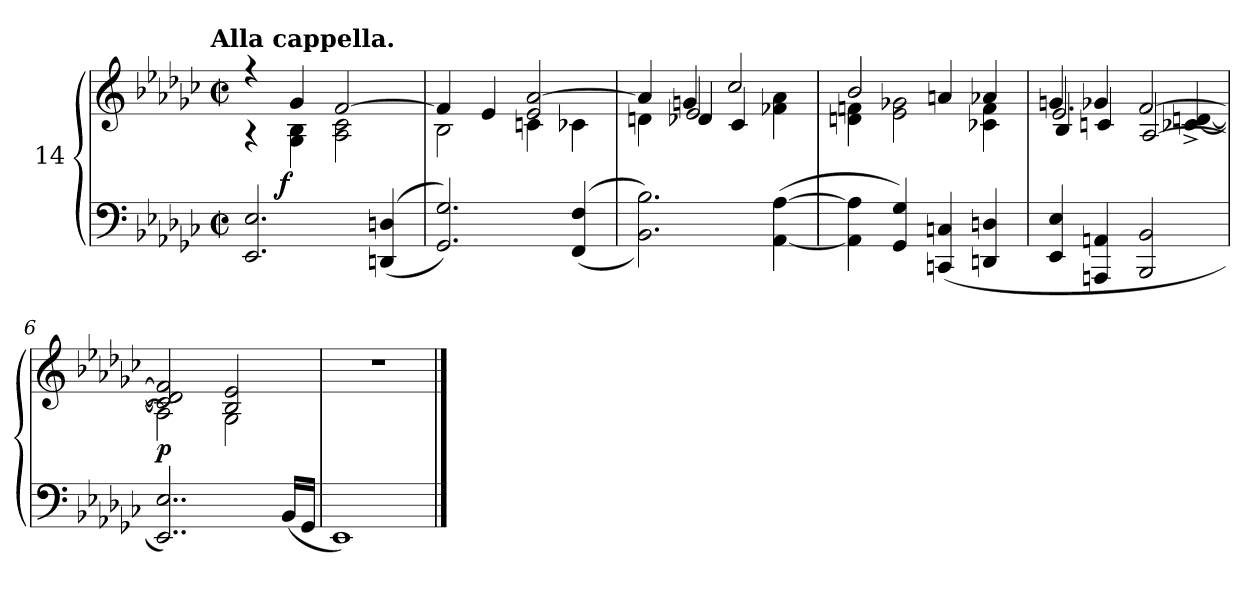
**kern	**kern	**dynam
*part1	*part1	*part1
*staff2	*staff1	*staff1/2
*I"14	*	*
*clefF4	*clefG2	*
*k[b-e-a-d-g-c-]	*k[b-e-a-d-g-c-]	*
*e-:	*e-:	*
!!LO:TX:omd:t=Alla cappella.
*M2/2	*M2/2	*
*met(c|)	*met(c|)	*
*MM120	*MM120	*
=1	=1	=1
*	*^	*
2.EE- 2.E-	4r	4r	.
!	!	!	!LO:DY:rj
.	4g-	4G- 4B-	f
.	[2f	2A- 2c-	.
(<(>4DDn 4Dn	.	.	.
=2	=2	=2	=2
2.GG- 2.G-))	4f]	2B-	.
.	4e-	.	.
.	2e- [2a-	4cn	.
(<(>4FF 4F	.	4c-X	.
=3	=3	=3	=3
*	*	*^	*
2.BB- 2.B-))	4a-]	4dn	4ryy	.
.	4gn	2e-/	4d-X	.
.	2cc-	.	4c-	.
([4AA- [4A-	.	4f-X 4a-	4ryy	.
*	*	*v	*v	*
=4	=4	=4	=4
4AA-] 4A-]	2b-	4dn 4fn	.
4GG- 4G-)	.	2e- 2g-X	.
(4CCn 4Cn	4an	.	.
4DDn 4Dn	4a-X	4c-X 4f	.
=5	=5	=5	=5
*	*	*^	*
4EE- 4E-	4gn	2.e-/	4B-	.
4AAAn 4AAn	4g-X	.	4cn	.
2BBB- 2BB-	[2f	.	[2A-	.
.	.	[4c-X^/ [4dn^/	.	.
*	*	*v	*v	*
=6	=6	=6	=6
2..EE- 2..E-)	2c-] 2d] 2f]	2A-]	p
.	2B- 2e-	2G-	.
(16BB-LL	.	.	.
16GG-JJ	.	.	.
*	*v	*v	*
=7	=7	=7
1EE-)	1r	.
==	==	==
*-	*-	*-
